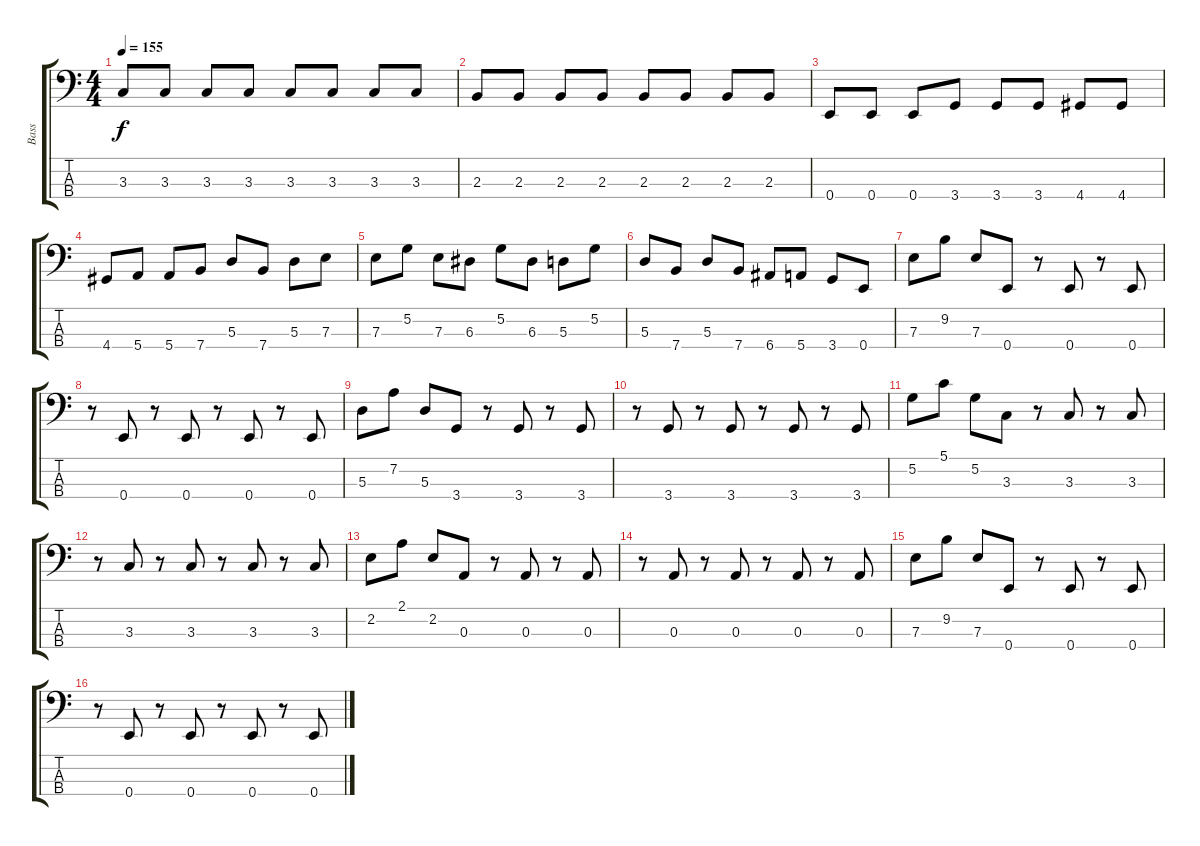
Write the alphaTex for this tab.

\track ("Bass" "Bass") {instrument synthbass2}
\staff {score tabs}
\tuning (G2 D2 A1 E1) {hide}
\ts (4 4)
\tempo 155
\clef f4
\ks c
3.3.8{dy f} 3.3.8 3.3.8 3.3.8 3.3.8 3.3.8 3.3.8 3.3.8 |
2.3.8 2.3.8 2.3.8 2.3.8 2.3.8 2.3.8 2.3.8 2.3.8 |
0.4.8 0.4.8 0.4.8 3.4.8 3.4.8 3.4.8 4.4.8 4.4.8 |
4.4.8 5.4.8 5.4.8 7.4.8 5.3.8 7.4.8 5.3.8 7.3.8 |
7.3.8 5.2.8 7.3.8 6.3.8 5.2.8 6.3.8 5.3.8 5.2.8 |
5.3.8 7.4.8 5.3.8 7.4.8 6.4.8 5.4.8 3.4.8 0.4.8 |
7.3.8 9.2.8 7.3.8 0.4.8 r.8 0.4.8 r.8 0.4.8 |
r.8 0.4.8 r.8 0.4.8 r.8 0.4.8 r.8 0.4.8 |
5.3.8 7.2.8 5.3.8 3.4.8 r.8 3.4.8 r.8 3.4.8 |
r.8 3.4.8 r.8 3.4.8 r.8 3.4.8 r.8 3.4.8 |
5.2.8 5.1.8 5.2.8 3.3.8 r.8 3.3.8 r.8 3.3.8 |
r.8 3.3.8 r.8 3.3.8 r.8 3.3.8 r.8 3.3.8 |
2.2.8 2.1.8 2.2.8 0.3.8 r.8 0.3.8 r.8 0.3.8 |
r.8 0.3.8 r.8 0.3.8 r.8 0.3.8 r.8 0.3.8 |
7.3.8 9.2.8 7.3.8 0.4.8 r.8 0.4.8 r.8 0.4.8 |
r.8 0.4.8 r.8 0.4.8 r.8 0.4.8 r.8 0.4.8
